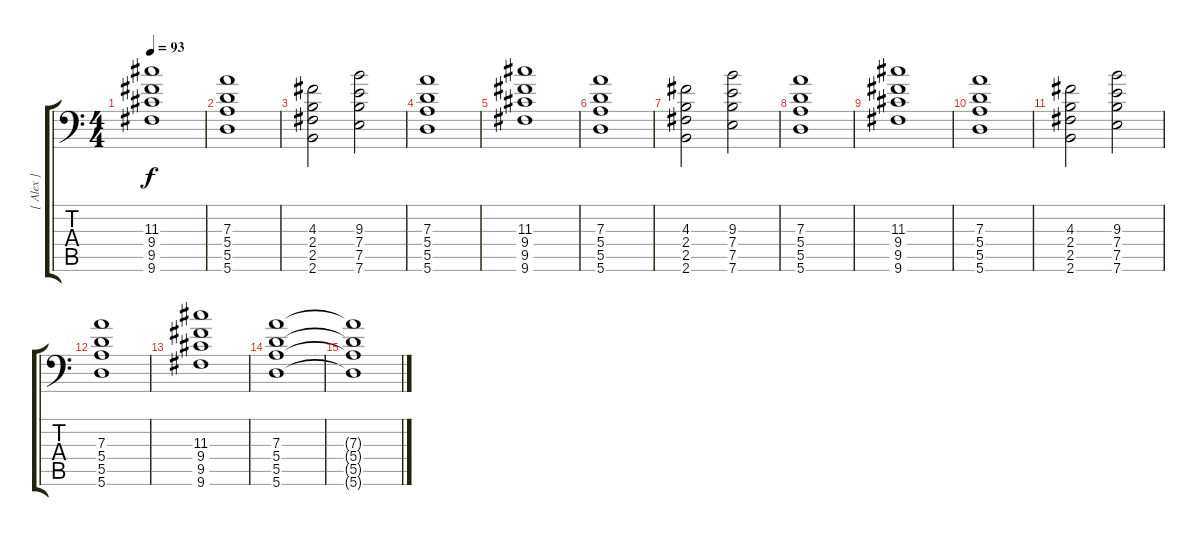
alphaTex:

\track ("[ Alex ]" "[ Alex ]") {instrument overdrivenguitar}
\staff {score tabs}
\tuning (B3 Gb3 D3 A2 E2 A1) {hide}
\ts (4 4)
\tempo 93
\clef f4
\ks c
(11.3 9.4 9.5 9.6).1{dy f} |
(7.3 5.4 5.5 5.6).1 |
(4.3 2.4 2.5 2.6).2 (9.3 7.4 7.5 7.6).2 |
(7.3 5.4 5.5 5.6).1 |
(11.3 9.4 9.5 9.6).1 |
(7.3 5.4 5.5 5.6).1 |
(4.3 2.4 2.5 2.6).2 (9.3 7.4 7.5 7.6).2 |
(7.3 5.4 5.5 5.6).1 |
(11.3 9.4 9.5 9.6).1 |
(7.3 5.4 5.5 5.6).1 |
(4.3 2.4 2.5 2.6).2 (9.3 7.4 7.5 7.6).2 |
(7.3 5.4 5.5 5.6).1 |
(11.3 9.4 9.5 9.6).1 |
(7.3 5.4 5.5 5.6).1 |
(7.3{t} 5.4{t} 5.5{t} 5.6{t}).1
